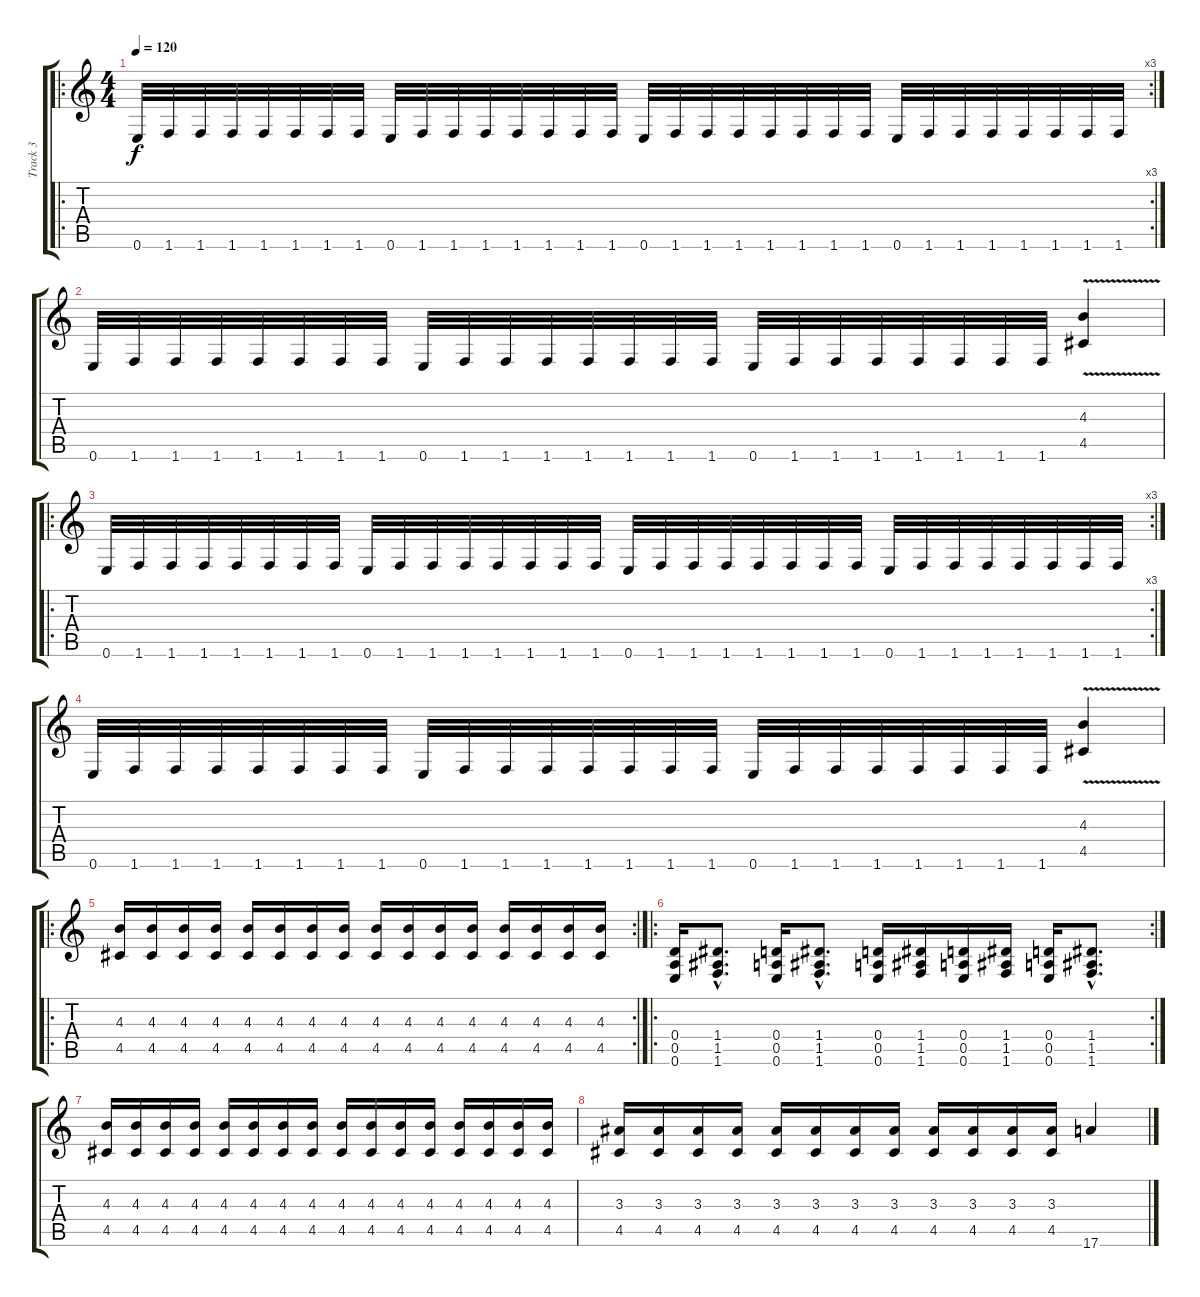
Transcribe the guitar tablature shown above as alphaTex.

\track ("Track 3" "Track 3") {instrument distortionguitar}
\staff {score tabs}
\tuning (E4 B3 G3 D3 A2 E2) {hide}
\ro
\rc 3
\ts (4 4)
\tempo 120
\clef g2
\ks c
0.6.32{dy f} 1.6.32 1.6.32 1.6.32 1.6.32 1.6.32 1.6.32 1.6.32 0.6.32 1.6.32 1.6.32 1.6.32 1.6.32 1.6.32 1.6.32 1.6.32 0.6.32 1.6.32 1.6.32 1.6.32 1.6.32 1.6.32 1.6.32 1.6.32 0.6.32 1.6.32 1.6.32 1.6.32 1.6.32 1.6.32 1.6.32 1.6.32 |
0.6.32 1.6.32 1.6.32 1.6.32 1.6.32 1.6.32 1.6.32 1.6.32 0.6.32 1.6.32 1.6.32 1.6.32 1.6.32 1.6.32 1.6.32 1.6.32 0.6.32 1.6.32 1.6.32 1.6.32 1.6.32 1.6.32 1.6.32 1.6.32 (4.3{v} 4.5{v}).4 |
\ro
\rc 3
0.6.32 1.6.32 1.6.32 1.6.32 1.6.32 1.6.32 1.6.32 1.6.32 0.6.32 1.6.32 1.6.32 1.6.32 1.6.32 1.6.32 1.6.32 1.6.32 0.6.32 1.6.32 1.6.32 1.6.32 1.6.32 1.6.32 1.6.32 1.6.32 0.6.32 1.6.32 1.6.32 1.6.32 1.6.32 1.6.32 1.6.32 1.6.32 |
0.6.32 1.6.32 1.6.32 1.6.32 1.6.32 1.6.32 1.6.32 1.6.32 0.6.32 1.6.32 1.6.32 1.6.32 1.6.32 1.6.32 1.6.32 1.6.32 0.6.32 1.6.32 1.6.32 1.6.32 1.6.32 1.6.32 1.6.32 1.6.32 (4.3{v} 4.5{v}).4 |
\ro
\rc 2
(4.3 4.5).16 (4.3 4.5).16 (4.3 4.5).16 (4.3 4.5).16 (4.3 4.5).16 (4.3 4.5).16 (4.3 4.5).16 (4.3 4.5).16 (4.3 4.5).16 (4.3 4.5).16 (4.3 4.5).16 (4.3 4.5).16 (4.3 4.5).16 (4.3 4.5).16 (4.3 4.5).16 (4.3 4.5).16 |
\ro
\rc 2
(0.4 0.5 0.6).16 (1.4{hac} 1.5{hac} 1.6{hac}).8{d} (0.4 0.5 0.6).16 (1.4{hac} 1.5{hac} 1.6{hac}).8{d} (0.4 0.5 0.6).16 (1.4 1.5 1.6).16 (0.4 0.5 0.6).16 (1.4 1.5 1.6).16 (0.4 0.5 0.6).16 (1.4{hac} 1.5{hac} 1.6{hac}).8{d} |
(4.3 4.5).16 (4.3 4.5).16 (4.3 4.5).16 (4.3 4.5).16 (4.3 4.5).16 (4.3 4.5).16 (4.3 4.5).16 (4.3 4.5).16 (4.3 4.5).16 (4.3 4.5).16 (4.3 4.5).16 (4.3 4.5).16 (4.3 4.5).16 (4.3 4.5).16 (4.3 4.5).16 (4.3 4.5).16 |
(3.3 4.5).16 (3.3 4.5).16 (3.3 4.5).16 (3.3 4.5).16 (3.3 4.5).16 (3.3 4.5).16 (3.3 4.5).16 (3.3 4.5).16 (3.3 4.5).16 (3.3 4.5).16 (3.3 4.5).16 (3.3 4.5).16 17.6{ss}.4
